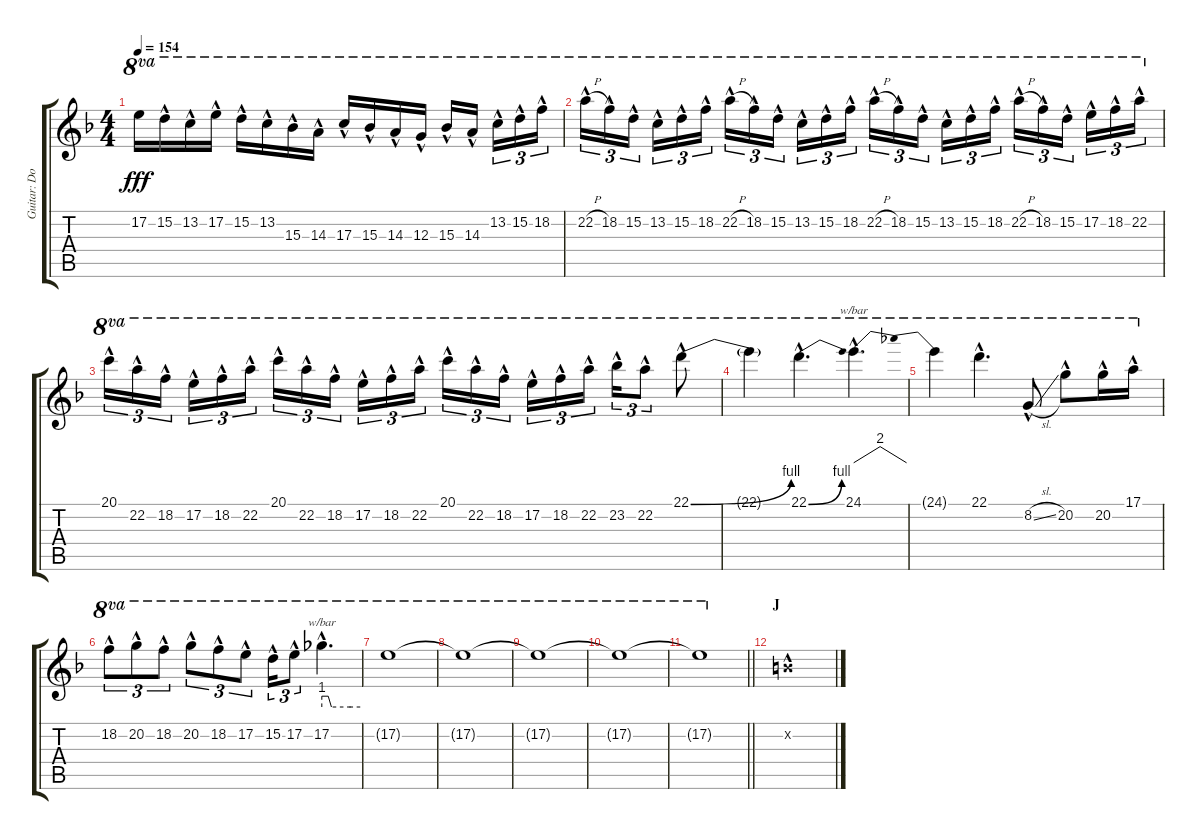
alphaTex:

\track ("Guitar: Doug" "Guitar: Do") {instrument overdrivenguitar}
\staff {score tabs}
\tuning (E4 B3 G3 D3 A2 E2) {hide}
\ts (4 4)
\tempo 154
\clef g2
\ks f
17.2{t}.16{ot 8va dy fff} 15.2{hac}.16{ot 8va} 13.2{hac}.16{ot 8va} 17.2{hac}.16{ot 8va} 15.2{hac}.16{ot 8va} 13.2{hac}.16{ot 8va} 15.3{hac}.16{ot 8va} 14.3{hac}.16{ot 8va} 17.3{hac}.16{ot 8va} 15.3{hac}.16{ot 8va} 14.3{hac}.16{ot 8va} 12.3{hac}.16{ot 8va} 15.3{hac}.16{ot 8va} 14.3{hac}.16{ot 8va beam splitsecondary} 13.2{hac}.16{tu (3 2) ot 8va} 15.2{hac}.16{tu (3 2) ot 8va} 18.2{hac}.16{tu (3 2) ot 8va} |
22.2{h hac}.16{tu (3 2) ot 8va} 18.2{hac}.16{tu (3 2) ot 8va} 15.2{hac}.16{tu (3 2) ot 8va beam splitsecondary} 13.2{hac}.16{tu (3 2) ot 8va} 15.2{hac}.16{tu (3 2) ot 8va} 18.2{hac}.16{tu (3 2) ot 8va} 22.2{h hac}.16{tu (3 2) ot 8va} 18.2{hac}.16{tu (3 2) ot 8va} 15.2{hac}.16{tu (3 2) ot 8va beam splitsecondary} 13.2{hac}.16{tu (3 2) ot 8va} 15.2{hac}.16{tu (3 2) ot 8va} 18.2{hac}.16{tu (3 2) ot 8va} 22.2{h hac}.16{tu (3 2) ot 8va} 18.2{hac}.16{tu (3 2) ot 8va} 15.2{hac}.16{tu (3 2) ot 8va beam splitsecondary} 13.2{hac}.16{tu (3 2) ot 8va} 15.2{hac}.16{tu (3 2) ot 8va} 18.2{hac}.16{tu (3 2) ot 8va} 22.2{h hac}.16{tu (3 2) ot 8va} 18.2{hac}.16{tu (3 2) ot 8va} 15.2{hac}.16{tu (3 2) ot 8va beam splitsecondary} 17.2{hac}.16{tu (3 2) ot 8va} 18.2{hac}.16{tu (3 2) ot 8va} 22.2{hac}.16{tu (3 2) ot 8va} |
20.1{hac}.16{tu (3 2) ot 8va} 22.2{hac}.16{tu (3 2) ot 8va} 18.2{hac}.16{tu (3 2) ot 8va beam splitsecondary} 17.2{hac}.16{tu (3 2) ot 8va} 18.2{hac}.16{tu (3 2) ot 8va} 22.2{hac}.16{tu (3 2) ot 8va} 20.1{hac}.16{tu (3 2) ot 8va} 22.2{hac}.16{tu (3 2) ot 8va} 18.2{hac}.16{tu (3 2) ot 8va beam splitsecondary} 17.2{hac}.16{tu (3 2) ot 8va} 18.2{hac}.16{tu (3 2) ot 8va} 22.2{hac}.16{tu (3 2) ot 8va} 20.1{hac}.16{tu (3 2) ot 8va} 22.2{hac}.16{tu (3 2) ot 8va} 18.2{hac}.16{tu (3 2) ot 8va beam splitsecondary} 17.2{hac}.16{tu (3 2) ot 8va} 18.2{hac}.16{tu (3 2) ot 8va} 22.2{hac}.16{tu (3 2) ot 8va} 23.2{hac}.16{tu (3 2) ot 8va} 22.2{hac}.8{tu (3 2) ot 8va} 22.1{be (bend 0 0 60 4) hac}.8{ot 8va} |
22.1{t}.4{ot 8va} 22.1{be (bend 0 0 60 4) hac}.4{d ot 8va} 24.1{hac}.4{d tbe (dip default 0 0 15 8 45 8 60 0) ot 8va} |
24.1{t}.4{ot 8va} 22.1{hac}.4{d ot 8va} 8.2{sl hac}.8{ot 8va} 20.2{hac}.8{ot 8va} 20.2{hac}.16{ot 8va} 17.1{hac}.16{ot 8va} |
18.2{hac}.8{tu (3 2) ot 8va} 20.2{hac}.8{tu (3 2) ot 8va} 18.2{hac}.8{tu (3 2) ot 8va} 20.2{hac}.8{tu (3 2) ot 8va} 18.2{hac}.8{tu (3 2) ot 8va} 17.2{hac}.8{tu (3 2) ot 8va} 15.2{hac}.16{tu (3 2) ot 8va} 17.2{hac}.8{tu (3 2) ot 8va} 17.2{hac}.4{d tbe (custom default 0 4 10 4 15 0 45 0 60 0) ot 8va} |
17.2{t}.1{ot 8va} |
17.2{t}.1{ot 8va} |
17.2{t}.1{ot 8va} |
17.2{t}.1{ot 8va} |
\barLineRight lightlight
17.2{t}.1{ot 8va} |
\section ("" "J")
0.2{hac x}.1
